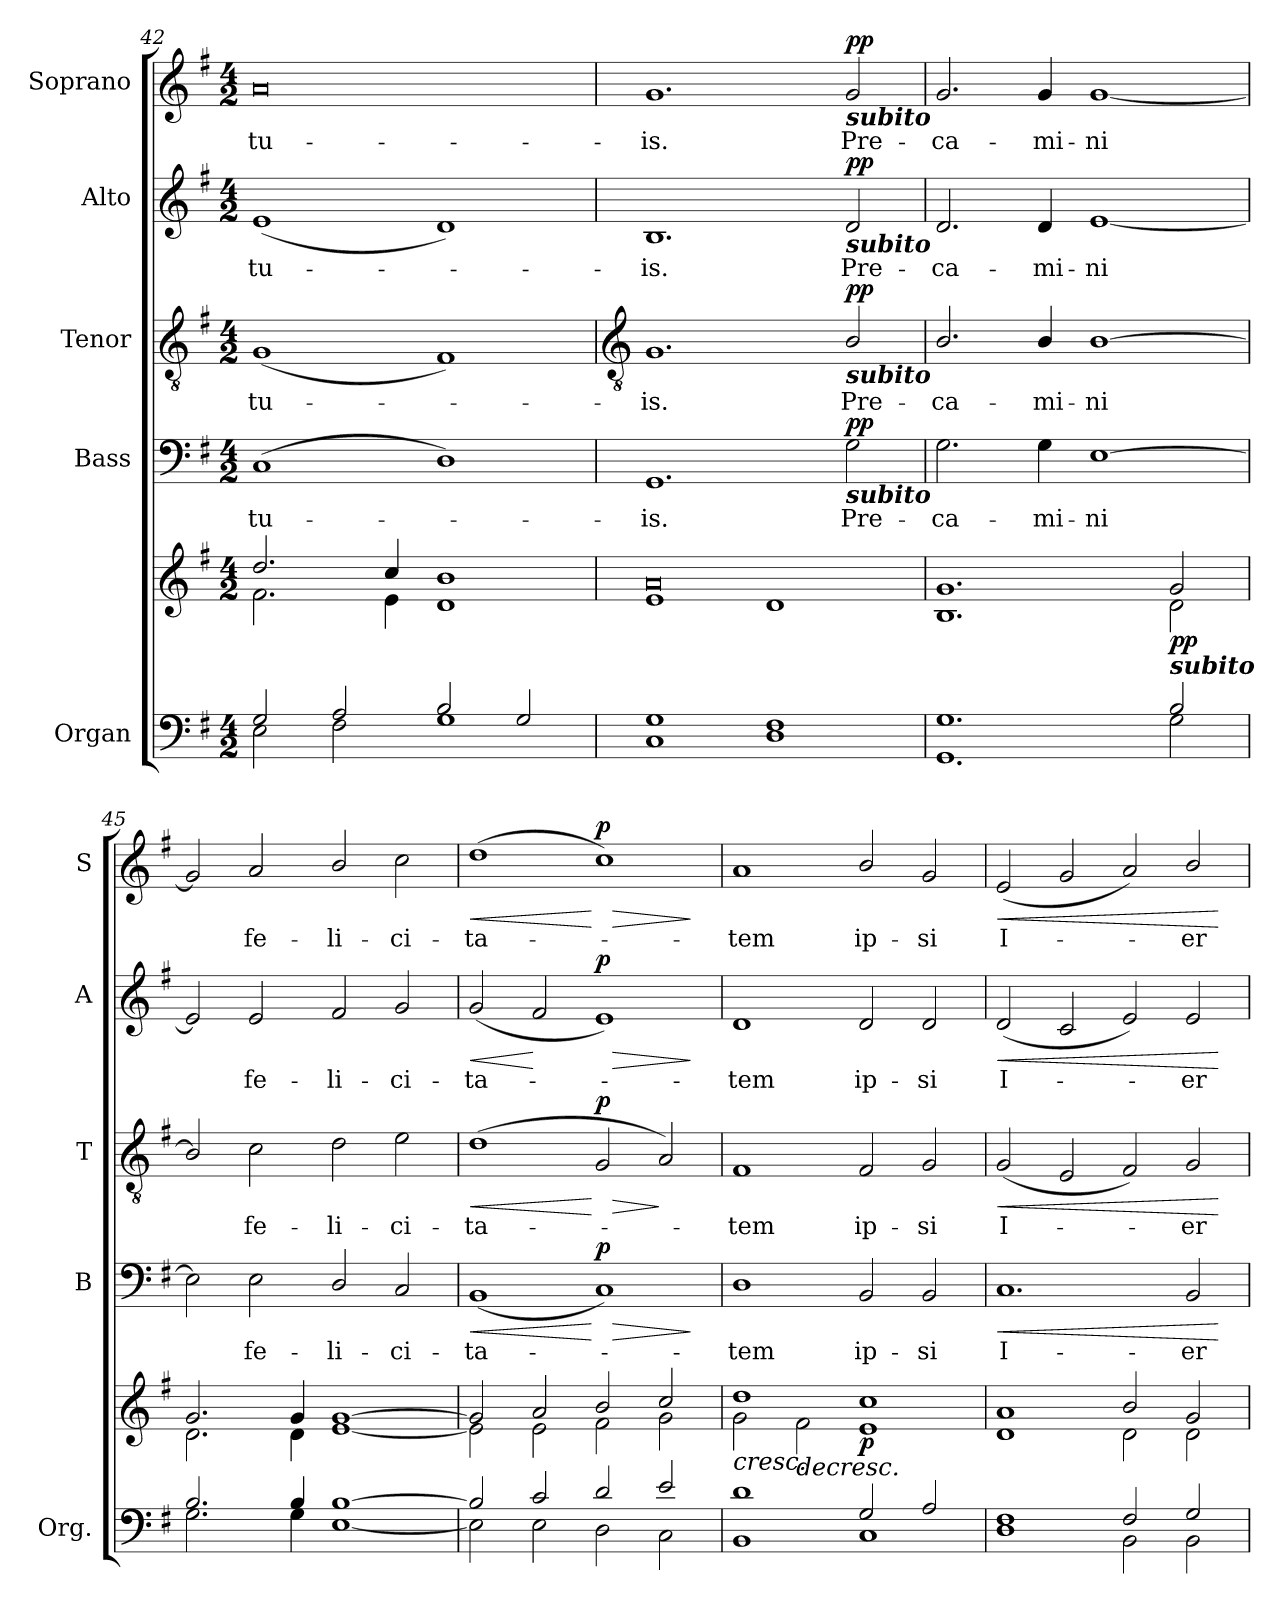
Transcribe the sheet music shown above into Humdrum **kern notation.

**kern	**kern	**dynam	**kern	**text	**dynam	**kern	**text	**dynam	**kern	**text	**dynam	**kern	**text	**dynam
*part5	*part5	*part5	*part4	*part4	*part4	*part3	*part3	*part3	*part2	*part2	*part2	*part1	*part1	*part1
*staff6	*staff5	*staff5/6	*staff4	*staff4	*staff4	*staff3	*staff3	*staff3	*staff2	*staff2	*staff2	*staff1	*staff1	*staff1
*I"Organ	*	*	*I"Bass	*	*	*I"Tenor	*	*	*I"Alto	*	*	*I"Soprano	*	*
*I'Org.	*	*	*I'B	*	*	*I'T	*	*	*I'A	*	*	*I'S	*	*
*clefF4	*clefG2	*	*clefF4	*	*	*clefGv2	*	*	*clefG2	*	*	*clefG2	*	*
*k[f#]	*k[f#]	*	*k[f#]	*	*	*k[f#]	*	*	*k[f#]	*	*	*k[f#]	*	*
*G:	*G:	*	*G:	*	*	*G:	*	*	*G:	*	*	*G:	*	*
*M4/2	*M4/2	*	*M4/2	*	*	*M4/2	*	*	*M4/2	*	*	*M4/2	*	*
=42	=42	=42	=42	=42	=42	=42	=42	=42	=42	=42	=42	=42	=42	=42
*^	*^	*	*	*	*	*	*	*	*	*	*	*	*	*
!	!	!	!	!	!	!LO:LY:b	!	!	!LO:LY:b	!	!	!LO:LY:b	!	!	!LO:LY:b	!
2G/	2E\	2.dd/	2.f#\	.	(<1C	tu-	.	(<1G	tu-	.	(<1e	tu-	.	0a	tu-	.
2A/	2F#\	.	.	.	.	.	.	.	.	.	.	.	.	.	.	.
.	.	4cc/	4e\	.	.	.	.	.	.	.	.	.	.	.	.	.
2B/	1G\	1b/	1d\	.	1D)	.	.	1F#)	.	.	1d)	.	.	.	.	.
2G/	.	.	.	.	.	.	.	.	.	.	.	.	.	.	.	.
!!LO:LB:g=z
=43	=43	=43	=43	=43	=43	=43	=43	=43	=43	=43	=43	=43	=43	=43	=43	=43
*	*	*	*	*	*	*	*	*clefGv2	*	*	*	*	*	*	*	*
!	!	!	!	!	!	!LO:LY:b	!	!	!LO:LY:b	!	!	!LO:LY:b	!	!	!LO:LY:b	!
1G/	1C\	0a/	1e\	.	1.GG	is.	.	1.G	is.	.	1.B	is.	.	1.g	-is.	.
1F#/	1D\	.	1d\	.	.	.	.	.	.	.	.	.	.	.	.	.
!	!	!	!	!	!	!	!	!	!	!	!	!	!	!LO:TX:b:Bi:t=subito	!	!
!	!	!	!	!	!	!	!	!	!	!	!LO:TX:b:Bi:t=subito	!	!	!	!	!
!	!	!	!	!	!	!	!	!LO:TX:b:Bi:t=subito	!	!	!	!	!	!	!	!
!	!	!	!	!	!LO:TX:b:Bi:t=subito	!	!	!	!	!	!	!	!	!	!	!
!	!	!	!	!	!	!LO:LY:b	!LO:DY:b	!	!LO:LY:b	!LO:DY:b	!	!LO:LY:b	!LO:DY:b	!	!LO:LY:b	!LO:DY:b
.	.	.	.	.	2G	Pre-	pp	2B/	Pre-	pp	2d	Pre-	pp	2g	Pre-	pp
!!LO:LB:g=z
=44	=44	=44	=44	=44	=44	=44	=44	=44	=44	=44	=44	=44	=44	=44	=44	=44
!	!	!	!	!	!	!LO:LY:b	!	!	!LO:LY:b	!	!	!LO:LY:b	!	!	!LO:LY:b	!
1.G/	1.GG\	1.g/	1.B\	.	2.G	-ca-	.	2.B/	-ca-	.	2.d	-ca-	.	2.g	-ca-	.
!	!	!	!	!	!	!LO:LY:b	!	!	!LO:LY:b	!	!	!LO:LY:b	!	!	!LO:LY:b	!
.	.	.	.	.	4G	-mi-	.	4B/	-mi-	.	4d	-mi-	.	4g	-mi-	.
!	!	!	!	!	!	!LO:LY:b	!	!	!LO:LY:b	!	!	!LO:LY:b	!	!	!LO:LY:b	!
.	.	.	.	.	[1E	-ni	.	[1B	-ni	.	[1e	-ni	.	[1g	-ni	.
!	!	!LO:TX:b:Bi:t=subito	!	!	!	!	!	!	!	!	!	!	!	!	!	!
!	!	!	!	!LO:DY:b	!	!	!	!	!	!	!	!	!	!	!	!
2B/	2G\	2g/	2d\	pp	.	.	.	.	.	.	.	.	.	.	.	.
=45	=45	=45	=45	=45	=45	=45	=45	=45	=45	=45	=45	=45	=45	=45	=45	=45
2.B/	2.G\	2.g/	2.d\	.	2E]	.	.	2B/]	.	.	2e]	.	.	2g]	.	.
!	!	!	!	!	!	!LO:LY:b	!	!	!LO:LY:b	!	!	!LO:LY:b	!	!	!LO:LY:b	!
.	.	.	.	.	2E	fe-	.	2c	fe-	.	2e	fe-	.	2a	fe-	.
4B/	4G\	4g/	4d\	.	.	.	.	.	.	.	.	.	.	.	.	.
!	!	!	!	!	!	!LO:LY:b	!	!	!LO:LY:b	!	!	!LO:LY:b	!	!	!LO:LY:b	!
[1B/	[1E\	[1g/	[1e\	.	2D/	-li-	.	2d	-li-	.	2f#	-li-	.	2b/	-li-	.
!	!	!	!	!	!	!LO:LY:b	!	!	!LO:LY:b	!	!	!LO:LY:b	!	!	!LO:LY:b	!
.	.	.	.	.	2C	-ci-	.	2e	-ci-	.	2g	-ci-	.	2cc	-ci-	.
=46	=46	=46	=46	=46	=46	=46	=46	=46	=46	=46	=46	=46	=46	=46	=46	=46
!	!	!	!	!	!	!LO:LY:b	!LO:HP:b	!	!LO:LY:b	!LO:HP:b	!	!LO:LY:b	!LO:HP:b	!	!LO:LY:b	!LO:HP:b
2B/]	2E\]	2g/]	2e\]	.	(<1BB	-ta-	<	(<1d	-ta-	<	(<2g	-ta-	<	(>1dd	-ta-	<
2c/	2E\	2a/	2e\	.	.	.	.	.	.	.	2f#	.	[	.	.	.
!	!	!	!	!	!	!	!LO:HP:n=1:b	!	!	!LO:HP:n=1:b	!	!	!LO:HP:b	!	!	!LO:HP:n=1:b
!	!	!	!	!	!	!	!LO:DY:n=1:b	!	!	!LO:DY:n=1:b	!	!	!LO:DY:n=1:b	!	!	!LO:DY:n=1:b
2d/	2D\	2b/	2f#\	.	1C)	.	[ > p	2G	.	[ > p	1e)	.	> p	1cc)	.	[ > p
2e/	2C\	2cc/	2g\	.	.	.	.	2A)	.	]	.	.	.	.	.	.
*v	*v	*	*	*	*	*	*	*	*	*	*	*	*	*	*	*
*	*v	*v	*	*	*	*	*	*	*	*	*	*	*	*	*
.	.	.	.	.	]	.	.	.	.	.	]	.	.	]
=47	=47	=47	=47	=47	=47	=47	=47	=47	=47	=47	=47	=47	=47	=47
*^	*^	*	*	*	*	*	*	*	*	*	*	*	*	*
!	!	!	!	!LO:HP:b	!	!LO:LY:b	!	!	!LO:LY:b	!	!	!LO:LY:b	!	!	!LO:LY:b	!
1d/	1BB\	1dd/	2g\	<	1D	tem	.	1F#	tem	.	1d	tem	.	1a	tem	.
!	!	!	!	!LO:HP:b	!	!	!	!	!	!	!	!	!	!	!	!
.	.	.	2f#\	>	.	.	.	.	.	.	.	.	.	.	.	.
!	!	!	!	!LO:DY:n=1:b	!	!LO:LY:b	!	!	!LO:LY:b	!	!	!LO:LY:b	!	!	!LO:LY:b	!
2G/	1C\	1cc/	1e\	[ p	2BB	ip-	.	2F#	ip-	.	2d	ip-	.	2b/	ip-	.
!	!	!	!	!	!	!LO:LY:b	!	!	!LO:LY:b	!	!	!LO:LY:b	!	!	!LO:LY:b	!
2A/	.	.	.	.	2BB	-si	.	2G	-si	.	2d	-si	.	2g	-si	.
*v	*v	*	*	*	*	*	*	*	*	*	*	*	*	*	*	*
*	*v	*v	*	*	*	*	*	*	*	*	*	*	*	*	*
.	.	]	.	.	.	.	.	.	.	.	.	.	.	.
=48	=48	=48	=48	=48	=48	=48	=48	=48	=48	=48	=48	=48	=48	=48
*^	*^	*	*	*	*	*	*	*	*	*	*	*	*	*
!	!	!	!	!	!	!LO:LY:b	!LO:HP:b	!	!LO:LY:b	!LO:HP:b	!	!LO:LY:b	!LO:HP:b	!	!LO:LY:b	!LO:HP:b
1F#/	1D\	1a/	1d\	.	1.C	I-	<	(<2G	I-	<	(<2d	I-	<	(<2e	I-	<
.	.	.	.	.	.	.	.	2E	.	.	2c	.	.	2g	.	.
2F#/	2BB\	2b/	2d\	.	.	.	.	2F#)	.	.	2e)	.	.	2a)	.	.
!	!	!	!	!	!	!LO:LY:b	!	!	!LO:LY:b	!	!	!LO:LY:b	!	!	!LO:LY:b	!
2G/	2BB\	2g/	2d\	.	2BB	-er-	.	2G	er-	.	2e	er-	.	2b/	er-	.
*v	*v	*	*	*	*	*	*	*	*	*	*	*	*	*	*	*
*	*v	*v	*	*	*	*	*	*	*	*	*	*	*	*	*
.	.	.	.	.	[	.	.	[	.	.	[	.	.	[
=	=	=	=	=	=	=	=	=	=	=	=	=	=	=
*-	*-	*-	*-	*-	*-	*-	*-	*-	*-	*-	*-	*-	*-	*-
